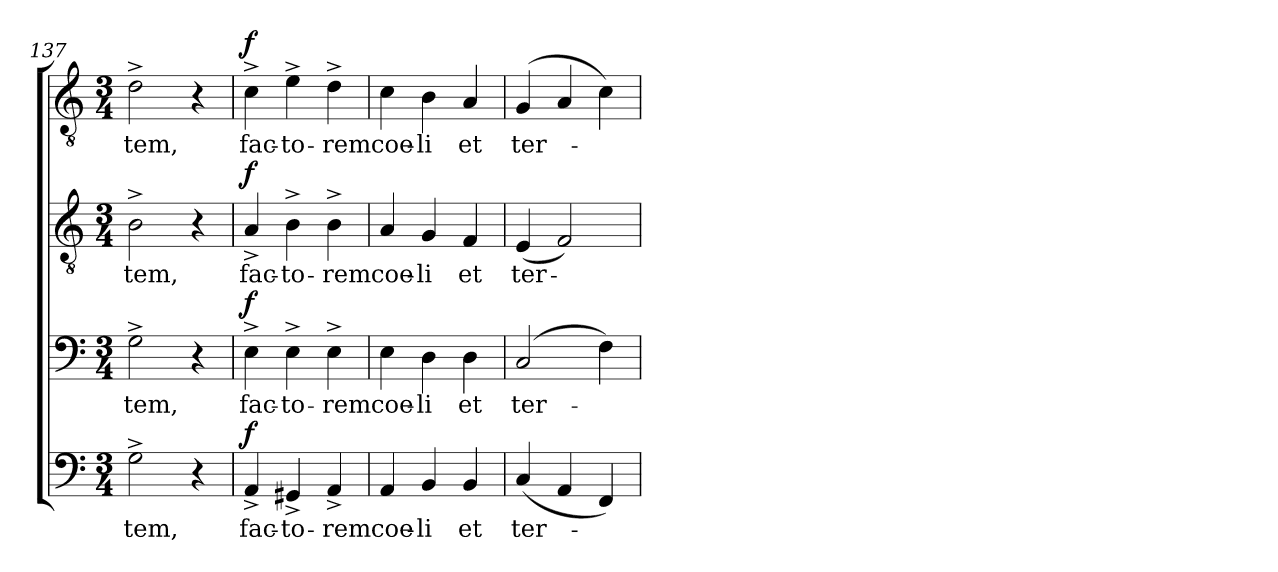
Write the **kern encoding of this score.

**kern	**text	**dynam	**kern	**text	**dynam	**kern	**text	**dynam	**kern	**text	**dynam
*part4	*part4	*part4	*part3	*part3	*part3	*part2	*part2	*part2	*part1	*part1	*part1
*staff4	*staff4	*staff4	*staff3	*staff3	*staff3	*staff2	*staff2	*staff2	*staff1	*staff1	*staff1
*clefF4	*	*	*clefF4	*	*	*clefGv2	*	*	*clefGv2	*	*
*k[]	*	*	*k[]	*	*	*k[]	*	*	*k[]	*	*
*C:	*	*	*C:	*	*	*C:	*	*	*C:	*	*
*M3/4	*	*	*M3/4	*	*	*M3/4	*	*	*M3/4	*	*
=137	=137	=137	=137	=137	=137	=137	=137	=137	=137	=137	=137
!	!LO:LY:b	!	!	!LO:LY:b	!	!	!LO:LY:b	!	!	!LO:LY:b	!
2G^>\	-tem,	.	2G^>\	-tem,	.	2B^>\	-tem,	.	2d^>\	-tem,	.
4r	.	.	4r	.	.	4r	.	.	4r	.	.
!!LO:LB:g=z
=138	=138	=138	=138	=138	=138	=138	=138	=138	=138	=138	=138
!	!LO:LY:b	!LO:DY:a	!	!LO:LY:b	!LO:DY:a	!	!LO:LY:b	!LO:DY:a	!	!LO:LY:b	!LO:DY:a
4AA^</	fac-	f	4E^>\	fac-	f	4A^</	fac-	f	4c^>\	fac-	f
!	!LO:LY:b	!	!	!LO:LY:b	!	!	!LO:LY:b	!	!	!LO:LY:b	!
4GG#X^</	-to-	.	4E^>\	-to-	.	4B^>\	-to-	.	4e^>\	-to-	.
!	!LO:LY:b	!	!	!LO:LY:b	!	!	!LO:LY:b	!	!	!LO:LY:b	!
4AA^</	-rem	.	4E^>\	-rem	.	4B^>\	-rem	.	4d^>\	-rem	.
=139	=139	=139	=139	=139	=139	=139	=139	=139	=139	=139	=139
!	!LO:LY:b	!	!	!LO:LY:b	!	!	!LO:LY:b	!	!	!LO:LY:b	!
4AA/	coe-	.	4E\	coe-	.	4A/	coe-	.	4c\	coe-	.
!	!LO:LY:b	!	!	!LO:LY:b	!	!	!LO:LY:b	!	!	!LO:LY:b	!
4BB/	-li	.	4D\	-li	.	4G/	-li	.	4B\	-li	.
!	!LO:LY:b	!	!	!LO:LY:b	!	!	!LO:LY:b	!	!	!LO:LY:b	!
4BB/	et	.	4D\	et	.	4F/	et	.	4A/	et	.
=140	=140	=140	=140	=140	=140	=140	=140	=140	=140	=140	=140
!	!LO:LY:b	!	!	!LO:LY:b	!	!	!LO:LY:b	!	!	!LO:LY:b	!
(<4C/	ter-	.	(2C/	ter-	.	(<4E/	ter-	.	(<4G/	ter-	.
4AA/	.	.	.	.	.	2F/)	.	.	4A/	.	.
4FF/)	.	.	4F\)	.	.	.	.	.	4c\)	.	.
=	=	=	=	=	=	=	=	=	=	=	=
*-	*-	*-	*-	*-	*-	*-	*-	*-	*-	*-	*-
